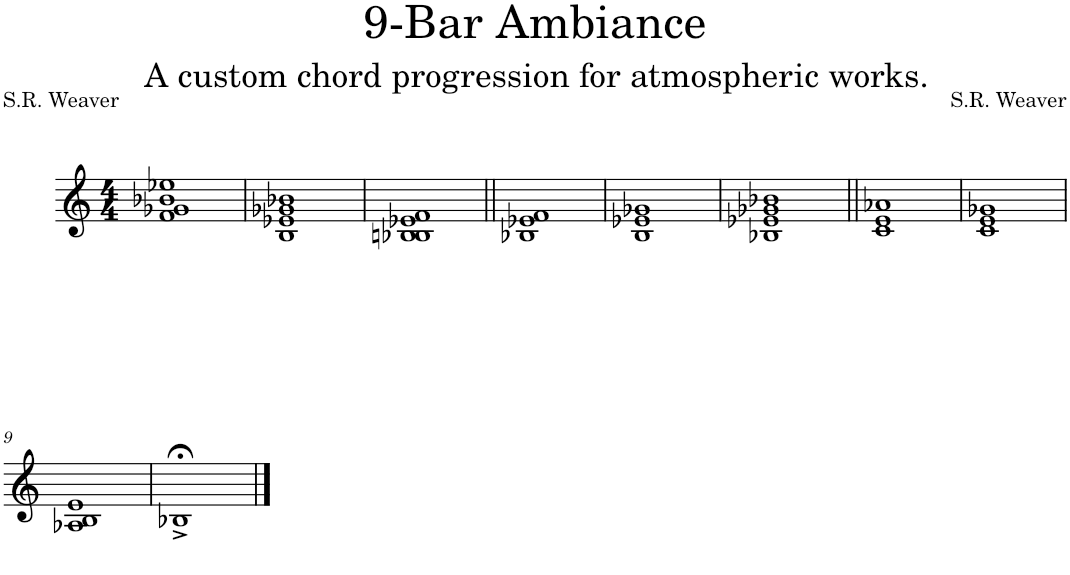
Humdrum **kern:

**kern
*part1
*staff1
*I"Piano
*I'Pno.
*clefG2
*k[]
*M4/4
=1
1f 1g-X 1b-X 1ee-X
=2
1B 1e-X 1g-X 1b-X
=3
1B-X 1Bn 1e-X 1f
=4||
1B-X 1e-X 1f
=5
1B 1e-X 1g-X
=6
1B-X 1e-X 1g-X 1b-X
=7||
1c 1e 1a-X
=8
1c 1e 1g-X
!!LO:LB:g=z
=9
1A-X 1B 1e
=10
1B-X;<^
==
*-
